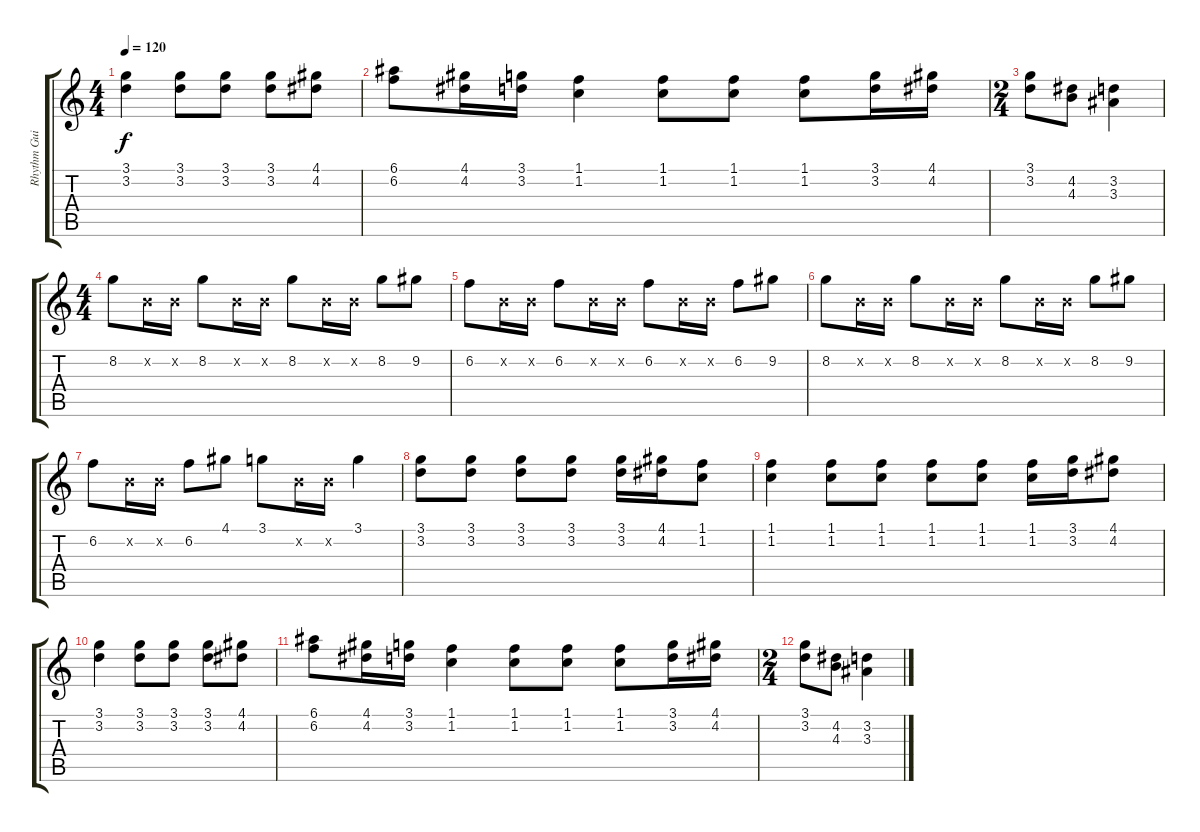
\track ("Rhythm Guitar" "Rhythm Gui") {instrument overdrivenguitar}
\staff {score tabs}
\tuning (E4 B3 G3 D3 A2 D2) {hide}
\ts (4 4)
\tempo 120
\clef g2
\ks c
(3.1 3.2).4{dy f} (3.1 3.2).8 (3.1 3.2).8 (3.1 3.2).8 (4.1 4.2).8 |
(6.1 6.2).8 (4.1 4.2).16 (3.1 3.2).16 (1.1 1.2).4 (1.1 1.2).8 (1.1 1.2).8 (1.1 1.2).8 (3.1 3.2).16 (4.1 4.2).16 |
\ts (2 4)
(3.1 3.2).8 (4.2 4.3).8 (3.2 3.3).4 |
\ts (4 4)
8.2.8 0.2{x}.16 0.2{x}.16 8.2.8 0.2{x}.16 0.2{x}.16 8.2.8 0.2{x}.16 0.2{x}.16 8.2.8 9.2.8 |
6.2.8 0.2{x}.16 0.2{x}.16 6.2.8 0.2{x}.16 0.2{x}.16 6.2.8 0.2{x}.16 0.2{x}.16 6.2.8 9.2.8 |
8.2.8 0.2{x}.16 0.2{x}.16 8.2.8 0.2{x}.16 0.2{x}.16 8.2.8 0.2{x}.16 0.2{x}.16 8.2.8 9.2.8 |
6.2.8 0.2{x}.16 0.2{x}.16 6.2.8 4.1.8 3.1.8 0.2{x}.16 0.2{x}.16 3.1.4 |
(3.1 3.2).8 (3.1 3.2).8 (3.1 3.2).8 (3.1 3.2).8 (3.1 3.2).16 (4.1 4.2).16 (1.1 1.2).8 |
(1.1 1.2).4 (1.1 1.2).8 (1.1 1.2).8 (1.1 1.2).8 (1.1 1.2).8 (1.1 1.2).16 (3.1 3.2).16 (4.1 4.2).8 |
(3.1 3.2).4 (3.1 3.2).8 (3.1 3.2).8 (3.1 3.2).8 (4.1 4.2).8 |
(6.1 6.2).8 (4.1 4.2).16 (3.1 3.2).16 (1.1 1.2).4 (1.1 1.2).8 (1.1 1.2).8 (1.1 1.2).8 (3.1 3.2).16 (4.1 4.2).16 |
\ts (2 4)
(3.1 3.2).8 (4.2 4.3).8 (3.2 3.3).4
